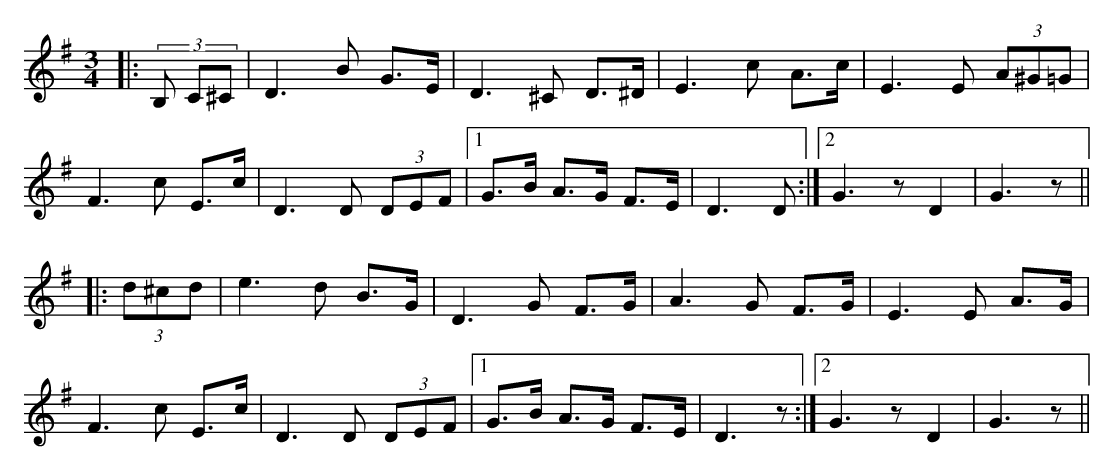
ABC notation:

X:1
M:3/4
K:G
|:(3B, C^C|D3 B G>E|D3 ^C D>^D|E3 c A>c|E3 E (3A^G=G|
F3 c E>c|D3 D (3DEF|1 G>B A>G F>E|D3 D:|2 G3 z D2|G3 z||
|:(3d^cd|e3 d B>G|D3 G F>G|A3 G F>G|E3 E A>G|
F3 c E>c|D3 D (3DEF|1 G>B A>G F>E|D3 z:|2 G3 z D2|G3 z||
